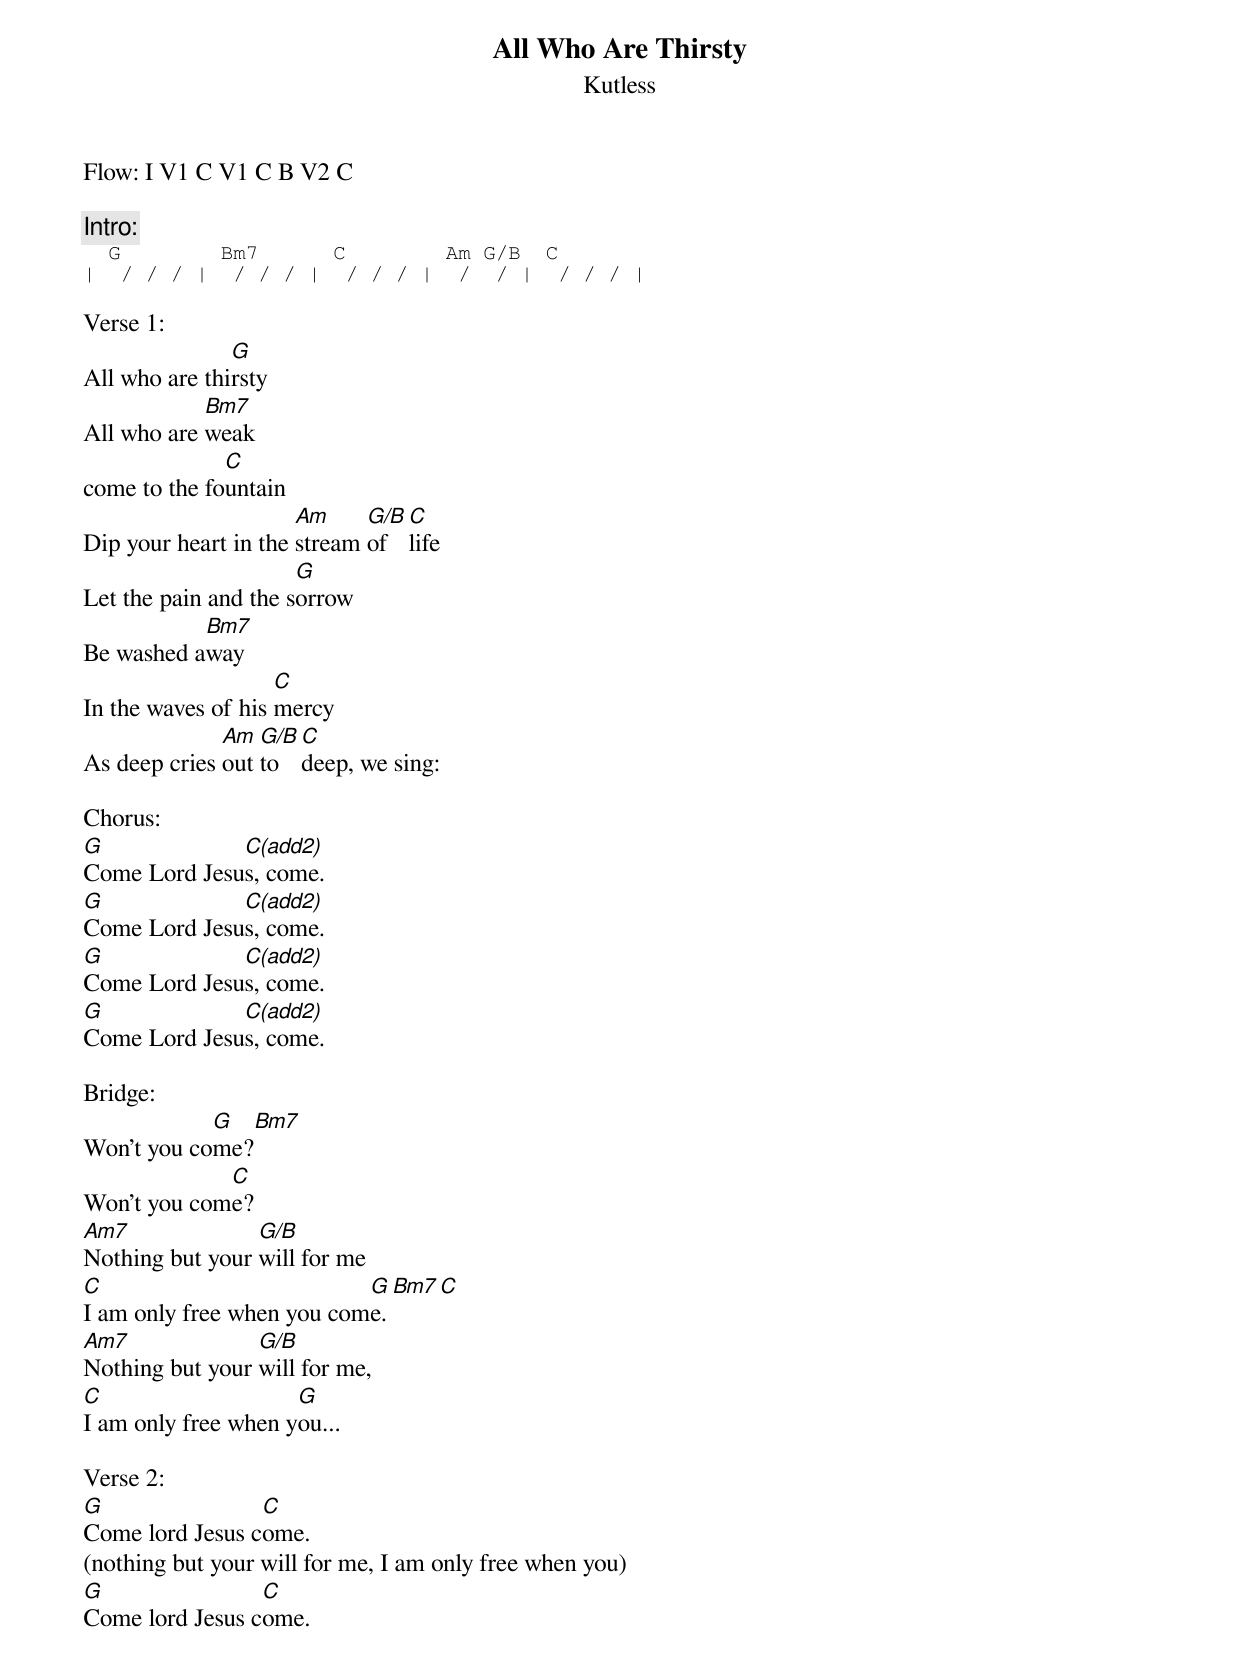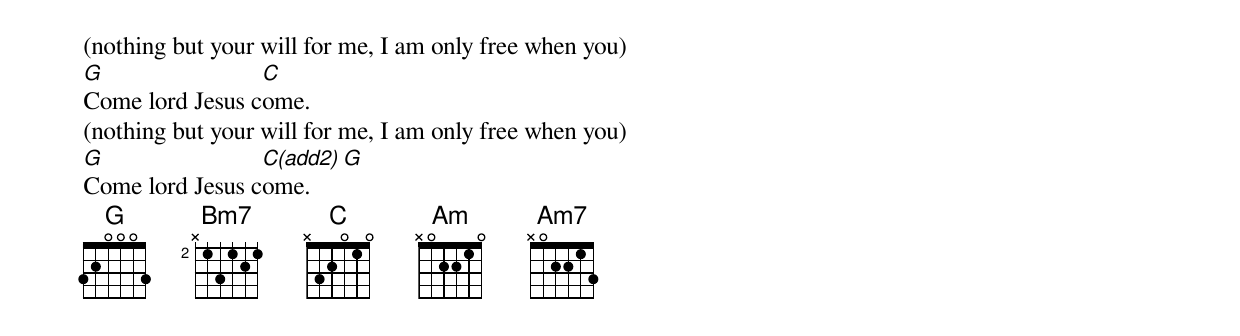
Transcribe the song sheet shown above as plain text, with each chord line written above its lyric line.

All Who Are Thirsty
Kutless
Flow: I V1 C V1 C B V2 C

Intro:
  G        Bm7      C        Am G/B  C
|  / / / |  / / / |  / / / |  /  / |  / / / |

Verse 1:
               G
All who are thirsty
            Bm7
All who are weak
              C
come to the fountain
                      Am     G/B C
Dip your heart in the stream of  life
                      G
Let the pain and the sorrow
           Bm7
Be washed away
                    C
In the waves of his mercy
              Am  G/B  C
As deep cries out to   deep, we sing:

Chorus:
G             C(add2)
Come Lord Jesus, come.
G             C(add2)
Come Lord Jesus, come.
G             C(add2)
Come Lord Jesus, come.
G             C(add2)
Come Lord Jesus, come.

Bridge:
            G  Bm7
Won't you come?
             C
Won't you come?
Am7              G/B
Nothing but your will for me
C                          G Bm7 C
I am only free when you come.
Am7              G/B
Nothing but your will for me,
C                    G
I am only free when you...

Verse 2:
G                C
Come lord Jesus come.
(nothing but your will for me, I am only free when you)
G                C
Come lord Jesus come.
(nothing but your will for me, I am only free when you)
G                C
Come lord Jesus come.
(nothing but your will for me, I am only free when you)
G                C(add2) G
Come lord Jesus come.
